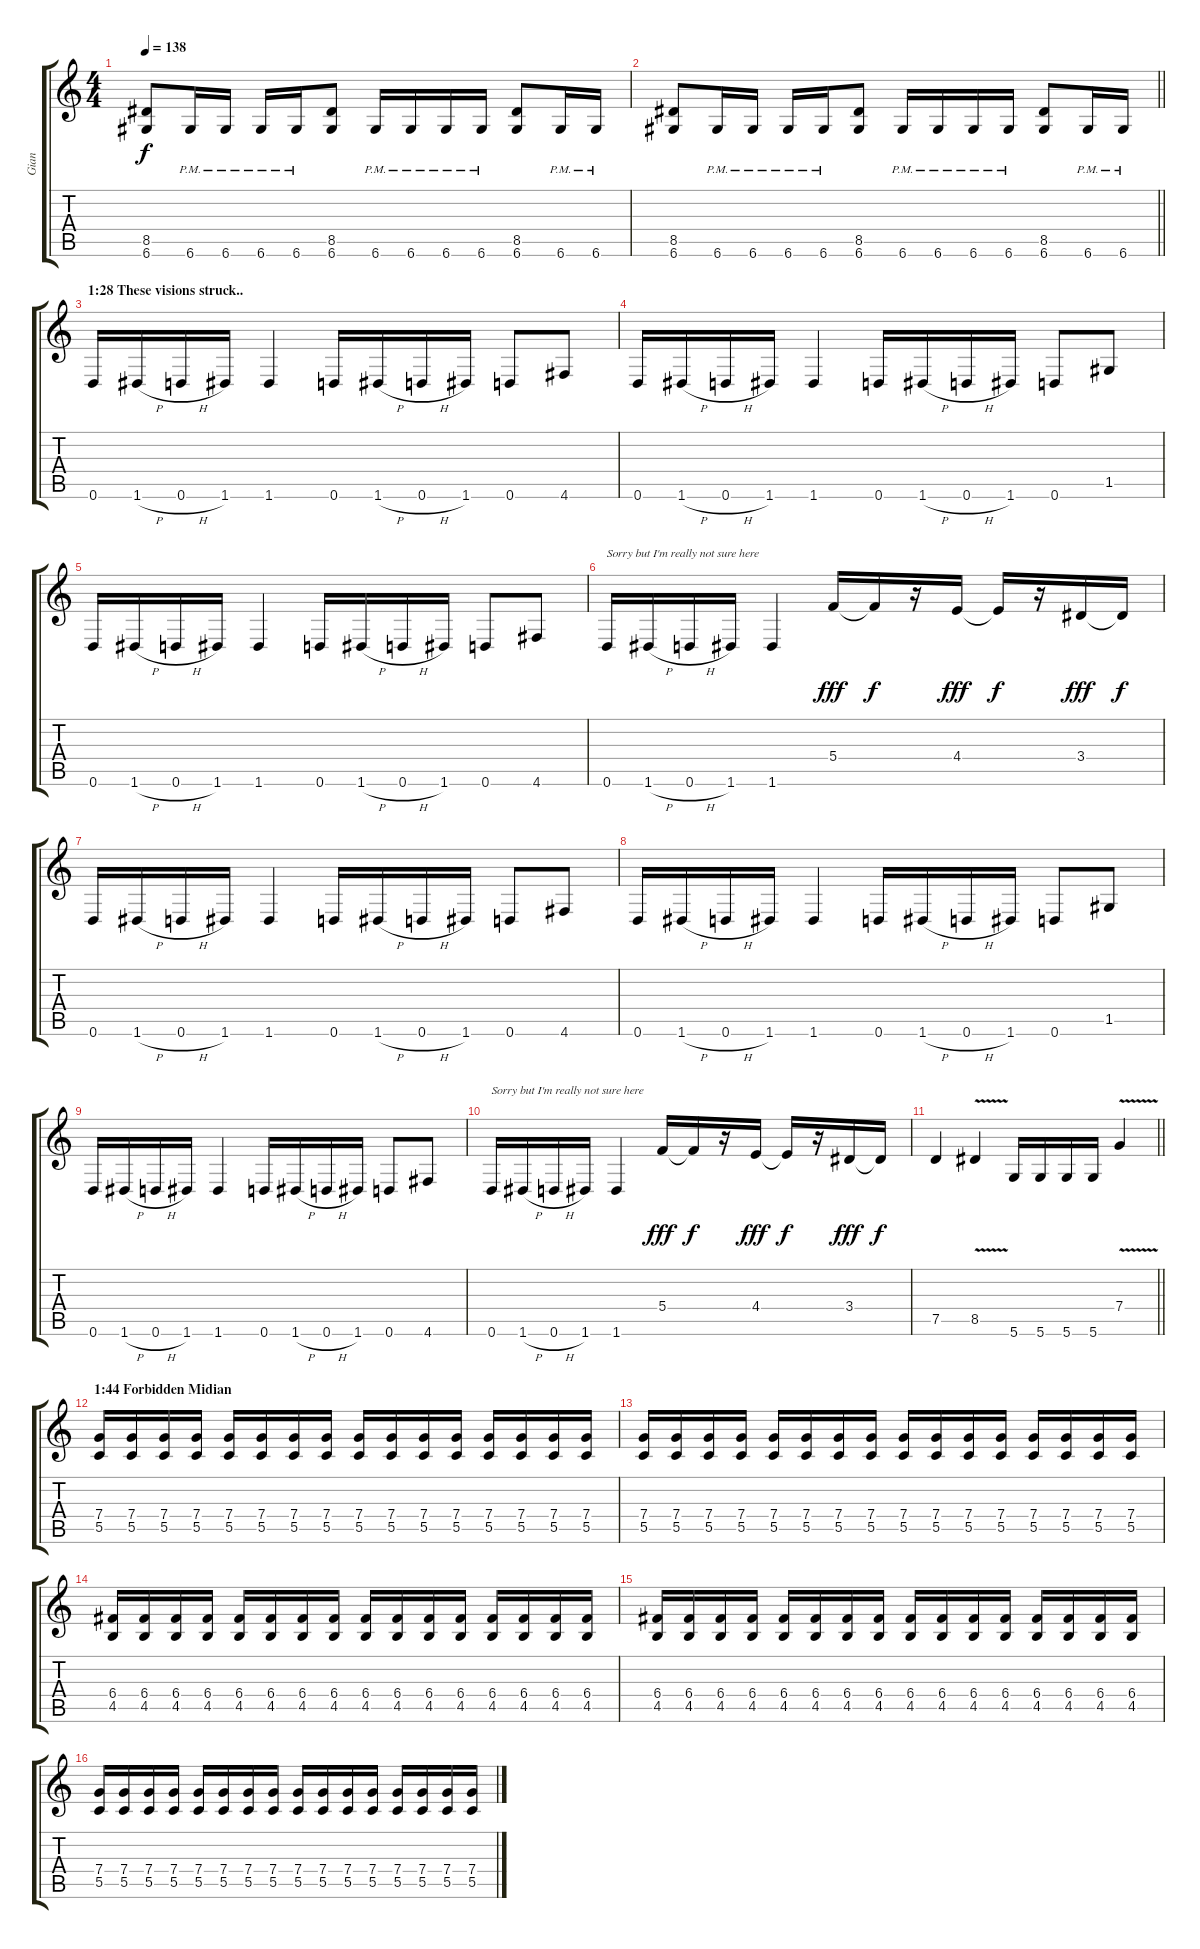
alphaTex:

\track ("Gian" "Gian") {instrument distortionguitar}
\staff {score tabs}
\tuning (D4 A3 F3 C3 G2 D2) {hide}
\ts (4 4)
\tempo 138
\clef g2
\ks c
(8.5 6.6).8{dy f} 6.6{pm}.16 6.6{pm}.16 6.6{pm}.16 6.6{pm}.16 (8.5 6.6).8 6.6{pm}.16 6.6{pm}.16 6.6{pm}.16 6.6{pm}.16 (8.5 6.6).8 6.6{pm}.16 6.6{pm}.16 |
\barLineRight lightlight
(8.5 6.6).8 6.6{pm}.16 6.6{pm}.16 6.6{pm}.16 6.6{pm}.16 (8.5 6.6).8 6.6{pm}.16 6.6{pm}.16 6.6{pm}.16 6.6{pm}.16 (8.5 6.6).8 6.6{pm}.16 6.6{pm}.16 |
\section ("" "1:28 These visions struck..")
0.6.16 1.6{h}.16 0.6{h}.16 1.6.16 1.6.4 0.6.16 1.6{h}.16 0.6{h}.16 1.6.16 0.6.8 4.6.8 |
0.6.16 1.6{h}.16 0.6{h}.16 1.6.16 1.6.4 0.6.16 1.6{h}.16 0.6{h}.16 1.6.16 0.6.8 1.5.8 |
0.6.16 1.6{h}.16 0.6{h}.16 1.6.16 1.6.4 0.6.16 1.6{h}.16 0.6{h}.16 1.6.16 0.6.8 4.6.8 |
0.6.16{txt "Sorry but I'm really not sure here"} 1.6{h}.16 0.6{h}.16 1.6.16 1.6.4 5.4.16{dy fff} 5.4{t}.16{dy f} r.16 4.4.16{dy fff} 4.4{t}.16{dy f} r.16 3.4.16{dy fff} 3.4{t}.16{dy f} |
0.6.16 1.6{h}.16 0.6{h}.16 1.6.16 1.6.4 0.6.16 1.6{h}.16 0.6{h}.16 1.6.16 0.6.8 4.6.8 |
0.6.16 1.6{h}.16 0.6{h}.16 1.6.16 1.6.4 0.6.16 1.6{h}.16 0.6{h}.16 1.6.16 0.6.8 1.5.8 |
0.6.16 1.6{h}.16 0.6{h}.16 1.6.16 1.6.4 0.6.16 1.6{h}.16 0.6{h}.16 1.6.16 0.6.8 4.6.8 |
0.6.16{txt "Sorry but I'm really not sure here"} 1.6{h}.16 0.6{h}.16 1.6.16 1.6.4 5.4.16{dy fff} 5.4{t}.16{dy f} r.16 4.4.16{dy fff} 4.4{t}.16{dy f} r.16 3.4.16{dy fff} 3.4{t}.16{dy f} |
\barLineRight lightlight
7.5.4 8.5{v}.4 5.6.16 5.6.16 5.6.16 5.6.16 7.4{v}.4 |
\section ("" "1:44 Forbidden Midian")
(7.4 5.5).16 (7.4 5.5).16 (7.4 5.5).16 (7.4 5.5).16 (7.4 5.5).16 (7.4 5.5).16 (7.4 5.5).16 (7.4 5.5).16 (7.4 5.5).16 (7.4 5.5).16 (7.4 5.5).16 (7.4 5.5).16 (7.4 5.5).16 (7.4 5.5).16 (7.4 5.5).16 (7.4 5.5).16 |
(7.4 5.5).16 (7.4 5.5).16 (7.4 5.5).16 (7.4 5.5).16 (7.4 5.5).16 (7.4 5.5).16 (7.4 5.5).16 (7.4 5.5).16 (7.4 5.5).16 (7.4 5.5).16 (7.4 5.5).16 (7.4 5.5).16 (7.4 5.5).16 (7.4 5.5).16 (7.4 5.5).16 (7.4 5.5).16 |
(6.4 4.5).16 (6.4 4.5).16 (6.4 4.5).16 (6.4 4.5).16 (6.4 4.5).16 (6.4 4.5).16 (6.4 4.5).16 (6.4 4.5).16 (6.4 4.5).16 (6.4 4.5).16 (6.4 4.5).16 (6.4 4.5).16 (6.4 4.5).16 (6.4 4.5).16 (6.4 4.5).16 (6.4 4.5).16 |
(6.4 4.5).16 (6.4 4.5).16 (6.4 4.5).16 (6.4 4.5).16 (6.4 4.5).16 (6.4 4.5).16 (6.4 4.5).16 (6.4 4.5).16 (6.4 4.5).16 (6.4 4.5).16 (6.4 4.5).16 (6.4 4.5).16 (6.4 4.5).16 (6.4 4.5).16 (6.4 4.5).16 (6.4 4.5).16 |
(7.4 5.5).16 (7.4 5.5).16 (7.4 5.5).16 (7.4 5.5).16 (7.4 5.5).16 (7.4 5.5).16 (7.4 5.5).16 (7.4 5.5).16 (7.4 5.5).16 (7.4 5.5).16 (7.4 5.5).16 (7.4 5.5).16 (7.4 5.5).16 (7.4 5.5).16 (7.4 5.5).16 (7.4 5.5).16
